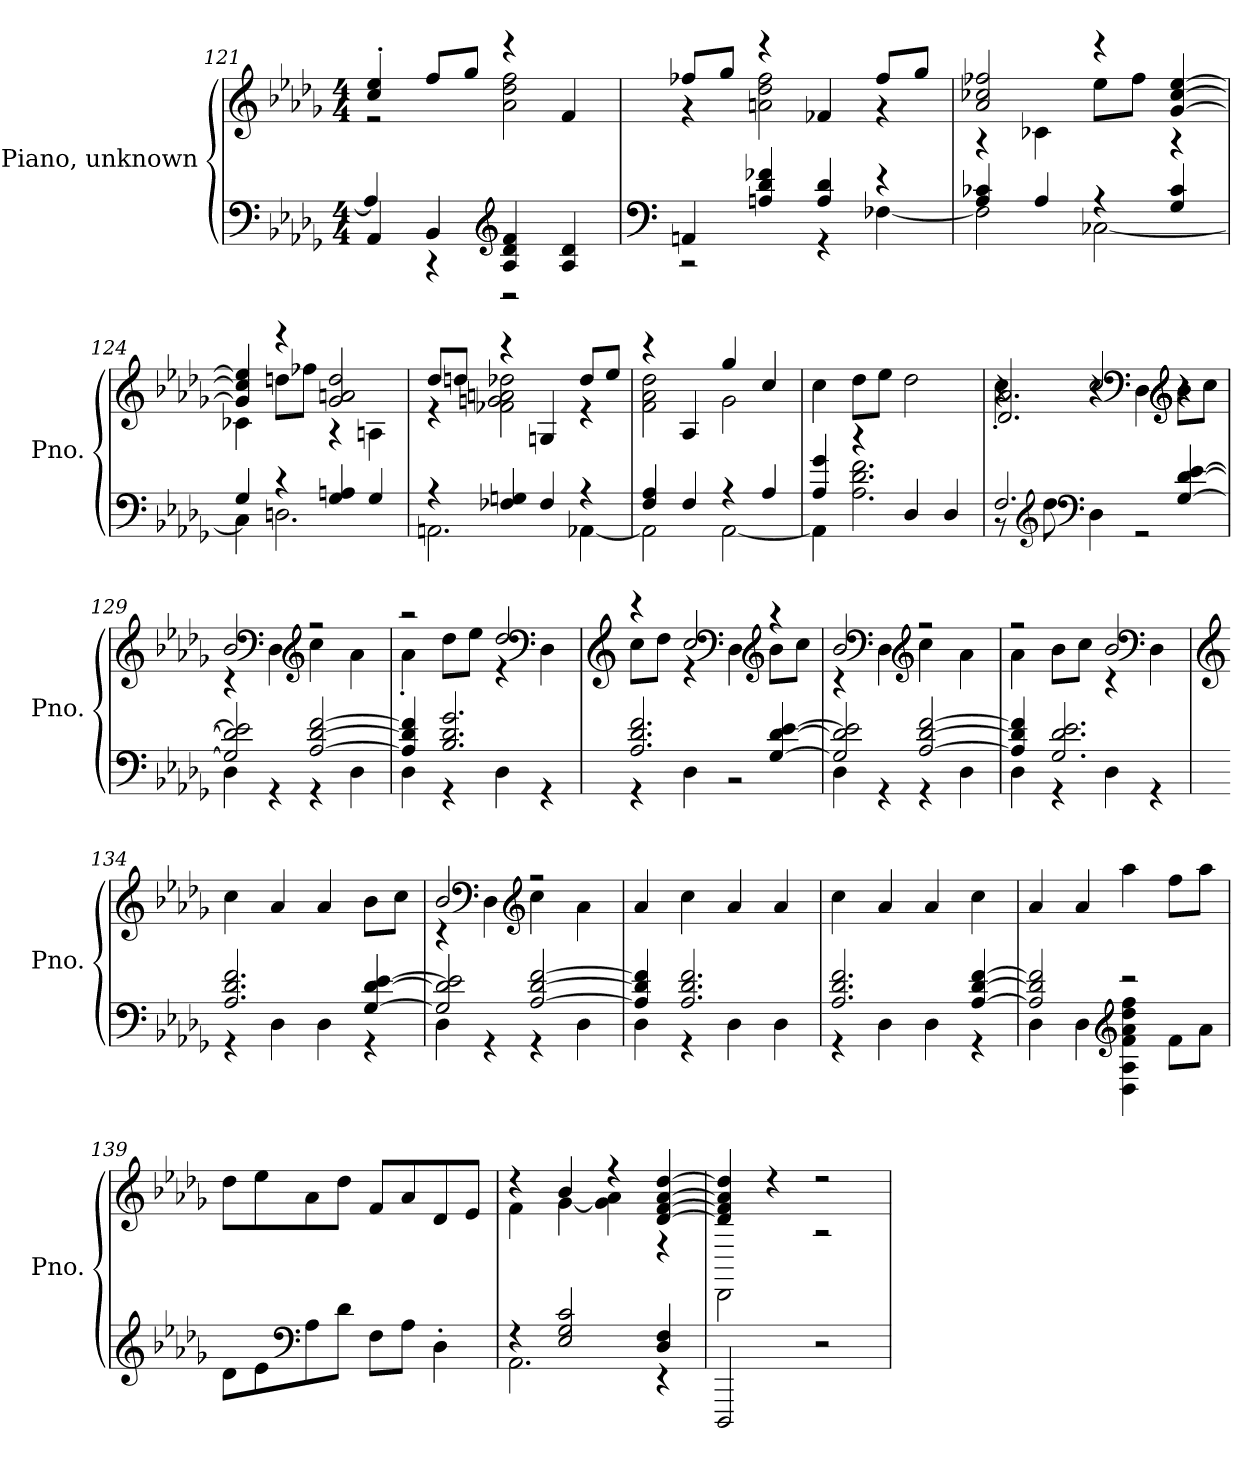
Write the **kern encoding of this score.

**kern	**kern
*part1	*part1
*staff2	*staff1
*I"Piano, unknown	*
*I'Pno.	*
*clefF4	*clefG2
*k[b-e-a-d-g-]	*k[b-e-a-d-g-]
*M4/4	*M4/4
=121	=121
*^	*^
4AA-/	4A-/]	4cc/' 4ee-/'	2r
4BB-/	4r	8ff/L	.
.	.	8gg-/J	.
*clefG2	*	*	*
4A-/ 4d-/ 4f/	2r	4r	2a-\ 2dd-\ 2ff\
4A-/ 4d-/	.	4f/	.
=122	=122	=122	=122
*clefF4	*	*	*
4AAn/	2r	8ff-X/L	4r
.	.	8gg-/J	.
4An/ 4d-/ 4f-X/	.	4r	2an\ 2dd-\ 2ff-\
4A/ 4d-/	4r	4f-X/	.
4r	[4F-X\	8ff-/L	4r
.	.	8gg-/J	.
=123	=123	=123	=123
4A-/ 4c-X/	2F-\]	2a-/ 2cc-X/ 2ff-X/	4r
4A-/	.	.	4c-X\
4r	[2C-X\	4r	8ee-\L
.	.	.	8ff-\J
4G-/ 4c-/	.	[4g-/ [4cc-/ [4ee-/	4r
!!LO:LB:g=z	!!
=124	=124	=124	=124
4G-/	4C-\]	4g-/] 4cc-/] 4ee-/]	4c-X\
4r	2.Dn\	4r	8ddn\L
.	.	.	8ff-X\J
4G-/ 4An/	.	2g-/ 2an/ 2dd/	4r
4G-/	.	.	4An\
=125	=125	=125	=125
4r	2.AAn\	8dd-/L	4r
.	.	8ddn/J	.
4F-X/ 4Gn/	.	4r	2f-X\ 2gn\ 2an\ 2dd-X\
4F-/	.	4Gn/	.
4r	[4AA-X\	8dd-/L	4r
.	.	8ee-/J	.
=126	=126	=126	=126
4F/ 4A-/	2AA-\]	4r	2f\ 2a-\ 2dd-\
4F/	.	4A-/	.
4r	[2AA-\	4gg-/	2g-\
4A-/	.	4cc/	.
*	*	*v	*v
=127	=127	=127
4A-/ 4g-/	4AA-\]	4cc\
4r	2.A-\ 2.d-\ 2.f\	8dd-\L
.	.	8ee-\J
4D-/	.	2dd-\
4D-/	.	.
!!LO:PB:g=z
=128	=128	=128
*	*	*^
*	*	*	*^
2.F/	8r	4r	4cc'\	2.d-/ 2.a-/
*clefG2	*	*	*	*
.	8dd-\	.	.	.
*clefF4	*	*	*	*
.	4D-\	2cc/	4r	.
*	*	*clefF4	*	*
.	2r	.	4D-\	.
*	*	*clefG2	*	*
[4G-/ [4d-/ [4e-/	.	4r	8b-\L	4r
.	.	.	8cc\J	.
*	*	*	*v	*v
=129	=129	=129	=129
2G-/] 2d-/] 2e-/]	4D-\	2b-/	4r
*	*	*clefF4	*
.	4r	.	4D-\
*	*	*clefG2	*
[2A-/ [2d-/ [2f/	4r	2r	4cc\
.	4D-\	.	4a-\
=130	=130	=130	=130
4A-/] 4d-/] 4f/]	4D-\	2r	4a-'\
2.B-/ 2.d-/ 2.g-/	4r	.	8dd-\L
.	.	.	8ee-\J
.	4D-\	2dd-/	4r
*	*	*clefF4	*
.	4r	.	4D-\
=131	=131	=131	=131
*	*	*clefG2	*
2.A-/ 2.d-/ 2.f/	4r	4r	8cc\L
.	.	.	8dd-\J
.	4D-\	2cc/	4r
*	*	*clefF4	*
.	2r	.	4D-\
*	*	*clefG2	*
[4G-/ [4d-/ [4e-/	.	4r	8b-\L
.	.	.	8cc\J
!!LO:LB:g=z	!!
=132	=132	=132	=132
2G-/] 2d-/] 2e-/]	4D-\	2b-/	4r
*	*	*clefF4	*
.	4r	.	4D-\
*	*	*clefG2	*
[2A-/ [2d-/ [2f/	4r	2r	4cc\
.	4D-\	.	4a-\
=133	=133	=133	=133
4A-/] 4d-/] 4f/]	4D-\	2r	4a-\
2.G-/ 2.d-/ 2.e-/	4r	.	8b-\L
.	.	.	8cc\J
.	4D-\	2b-/	4r
*	*	*clefF4	*
.	4r	.	4D-\
*	*	*v	*v
=134	=134	=134
*	*	*clefG2
2.A-/ 2.d-/ 2.f/	4r	4cc\
.	4D-\	4a-/
.	4D-\	4a-/
[4G-/ [4d-/ [4e-/	4r	8b-\L
.	.	8cc\J
=135	=135	=135
*	*	*^
2G-/] 2d-/] 2e-/]	4D-\	2b-/	4r
*	*	*clefF4	*
.	4r	.	4D-\
*	*	*clefG2	*
[2A-/ [2d-/ [2f/	4r	2r	4cc\
.	4D-\	.	4a-\
*	*	*v	*v
=136	=136	=136
4A-/] 4d-/] 4f/]	4D-\	4a-/
2.A-/ 2.d-/ 2.f/	4r	4cc\
.	4D-\	4a-/
.	4D-\	4a-/
!!LO:LB:g=z
=137	=137	=137
2.A-/ 2.d-/ 2.f/	4r	4cc\
.	4D-\	4a-/
.	4D-\	4a-/
[4A-/ [4d-/ [4f/	4r	4cc\
=138	=138	=138
2A-/] 2d-/] 2f/]	4D-\	4a-/
.	4D-\	4a-/
*clefG2	*	*
2r	4D-\ 4A-\ 4f\ 4a-\ 4dd-\ 4ff\	4aa-\
.	8f\L	8ff\L
.	8a-\J	8aa-\J
*v	*v	*
=139	=139
8d-\L	8dd-\L
8e-\	8ee-\
*clefF4	*
8A-\	8a-\
8d-\J	8dd-\J
8F\L	8f/L
8A-\J	8a-/
4D-'\	8d-/
.	8e-/J
=140	=140
*^	*^
4r	2.AA-\	4r	4f\
2E-/ 2G-/ 2c/	.	4b-/	[4g-\
.	.	4r	4g-\] 4a-\
4D-/ 4F/	4r	[4d-/ [4f/ [4a-/ [4dd-/	4r
*v	*v	*	*
=141	=141	=141
2DDD-/	4d-/] 4f/] 4a-/] 4dd-/]	2DD-\
.	4r	.
2r	2r	2r
*	*v	*v
=	=
*-	*-
